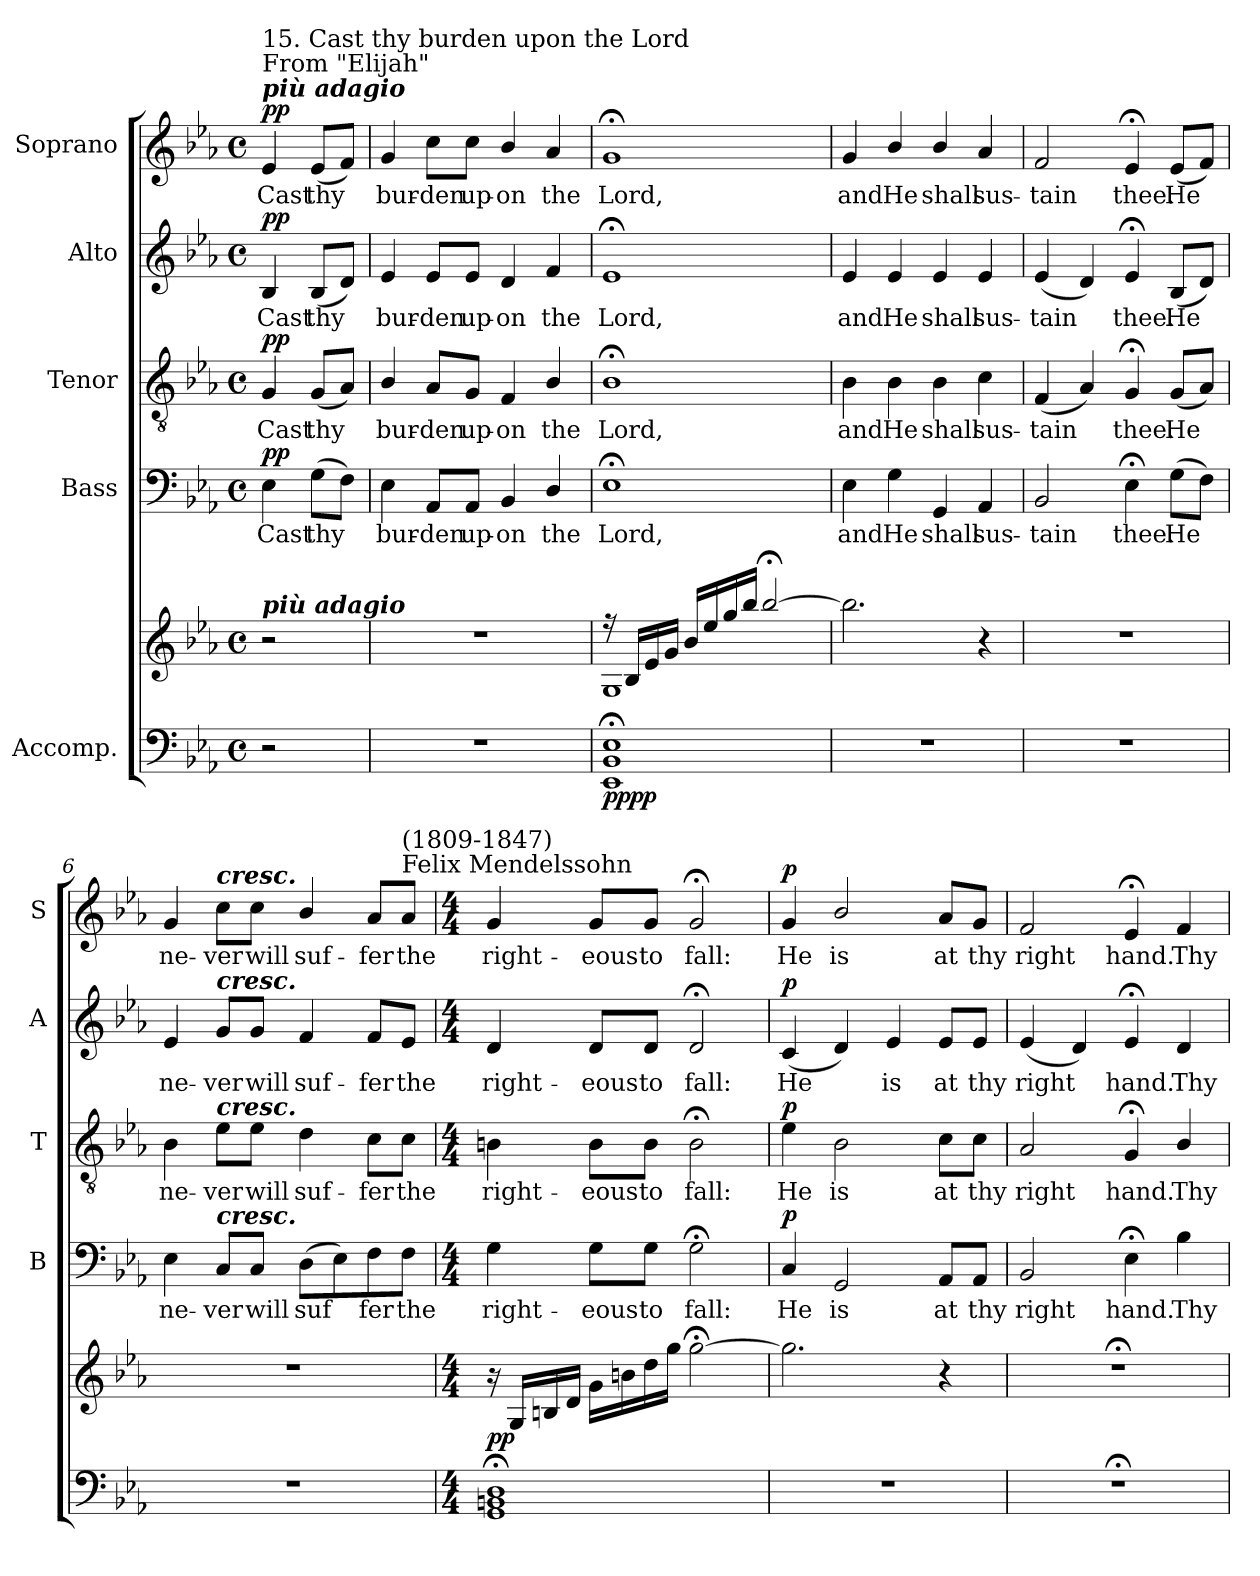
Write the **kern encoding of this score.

**kern	**kern	**dynam	**kern	**text	**dynam	**kern	**text	**dynam	**kern	**text	**dynam	**kern	**text	**dynam
*part5	*part5	*part5	*part4	*part4	*part4	*part3	*part3	*part3	*part2	*part2	*part2	*part1	*part1	*part1
*staff6	*staff5	*staff5/6	*staff4	*staff4	*staff4	*staff3	*staff3	*staff3	*staff2	*staff2	*staff2	*staff1	*staff1	*staff1
*I"Accomp.	*	*	*I"Bass	*	*	*I"Tenor	*	*	*I"Alto	*	*	*I"Soprano	*	*
*	*	*	*I'B	*	*	*I'T	*	*	*I'A	*	*	*I'S	*	*
*clefF4	*clefG2	*	*clefF4	*	*	*clefGv2	*	*	*clefG2	*	*	*clefG2	*	*
*k[b-e-a-]	*k[b-e-a-]	*	*k[b-e-a-]	*	*	*k[b-e-a-]	*	*	*k[b-e-a-]	*	*	*k[b-e-a-]	*	*
*E-:	*E-:	*	*E-:	*	*	*E-:	*	*	*E-:	*	*	*E-:	*	*
*M4/4	*M4/4	*	*M4/4	*	*	*M4/4	*	*	*M4/4	*	*	*M4/4	*	*
*met(c)	*met(c)	*	*met(c)	*	*	*met(c)	*	*	*met(c)	*	*	*met(c)	*	*
*MM120	*MM120	*	*MM120	*	*	*MM120	*	*	*MM120	*	*	*MM120	*	*
=1	=1	=1	=1	=1	=1	=1	=1	=1	=1	=1	=1	=1	=1	=1
!	!	!	!	!	!	!	!	!	!	!	!	!LO:TX:a:Bi:t=più adagio	!	!
!	!	!	!	!	!	!	!	!	!	!	!	!LO:TX:a:t=From "Elijah"	!	!
!	!	!	!	!	!	!	!	!	!	!	!	!LO:TX:a:t=15. Cast thy burden upon the Lord	!	!
!	!LO:TX:a:Bi:t=più adagio	!	!	!	!	!	!	!	!	!	!	!	!	!
!	!	!	!	!LO:LY:b	!LO:DY:b	!	!LO:LY:b	!LO:DY:b	!	!LO:LY:b	!LO:DY:b	!	!LO:LY:b	!LO:DY:b
2r	2r	.	4E-\	Cast	pp	4G/	Cast	pp	4B-/	Cast	pp	4e-/	Cast	pp
!	!	!	!	!LO:LY:b	!	!	!LO:LY:b	!	!	!LO:LY:b	!	!	!LO:LY:b	!
.	.	.	(>8G\L	thy	.	(<8G/L	thy	.	(<8B-/L	thy	.	(<8e-/L	thy	.
.	.	.	8F\J)	.	.	8A-/J)	.	.	8d/J)	.	.	8f/J)	.	.
=2	=2	=2	=2	=2	=2	=2	=2	=2	=2	=2	=2	=2	=2	=2
!	!	!	!	!LO:LY:b	!	!	!LO:LY:b	!	!	!LO:LY:b	!	!	!LO:LY:b	!
1r	1r	.	4E-\	bur-	.	4B-/	bur-	.	4e-/	bur-	.	4g/	bur-	.
!	!	!	!	!LO:LY:b	!	!	!LO:LY:b	!	!	!LO:LY:b	!	!	!LO:LY:b	!
.	.	.	8AA-/L	-den	.	8A-/L	-den	.	8e-/L	-den	.	8cc\L	-den	.
!	!	!	!	!LO:LY:b	!	!	!LO:LY:b	!	!	!LO:LY:b	!	!	!LO:LY:b	!
.	.	.	8AA-/J	up-	.	8G/J	up-	.	8e-/J	up-	.	8cc\J	up-	.
!	!	!	!	!LO:LY:b	!	!	!LO:LY:b	!	!	!LO:LY:b	!	!	!LO:LY:b	!
.	.	.	4BB-/	-on	.	4F/	-on	.	4d/	-on	.	4b-/	-on	.
!	!	!	!	!LO:LY:b	!	!	!LO:LY:b	!	!	!LO:LY:b	!	!	!LO:LY:b	!
.	.	.	4D/	the	.	4B-/	the	.	4f/	the	.	4a-/	the	.
=3	=3	=3	=3	=3	=3	=3	=3	=3	=3	=3	=3	=3	=3	=3
*	*^	*	*	*	*	*	*	*	*	*	*	*	*	*
!	!	!	!LO:DY:b=2	!	!LO:LY:b	!	!	!LO:LY:b	!	!	!LO:LY:b	!	!	!LO:LY:b	!
!	!	!	!LO:DY:n=1:b	!	!	!	!	!	!	!	!	!	!	!	!
1EE-;< 1BB-;< 1E-;<	16r	1G	pp pp	1E-;<	Lord,	.	1B-;<	Lord,	.	1e-;	Lord,	.	1g;	Lord,	.
.	16B-/LL	.	.	.	.	.	.	.	.	.	.	.	.	.	.
.	16e-/	.	.	.	.	.	.	.	.	.	.	.	.	.	.
.	16g/JJ	.	.	.	.	.	.	.	.	.	.	.	.	.	.
.	16b-/LL	.	.	.	.	.	.	.	.	.	.	.	.	.	.
.	16ee-/	.	.	.	.	.	.	.	.	.	.	.	.	.	.
.	16gg/	.	.	.	.	.	.	.	.	.	.	.	.	.	.
.	16bb-/JJ	.	.	.	.	.	.	.	.	.	.	.	.	.	.
.	[2bb-;/	.	.	.	.	.	.	.	.	.	.	.	.	.	.
*	*v	*v	*	*	*	*	*	*	*	*	*	*	*	*	*
=4	=4	=4	=4	=4	=4	=4	=4	=4	=4	=4	=4	=4	=4	=4
!	!	!	!	!LO:LY:b	!	!	!LO:LY:b	!	!	!LO:LY:b	!	!	!LO:LY:b	!
1r	2.bb-\]	.	4E-\	and	.	4B-\	and	.	4e-/	and	.	4g/	and	.
!	!	!	!	!LO:LY:b	!	!	!LO:LY:b	!	!	!LO:LY:b	!	!	!LO:LY:b	!
.	.	.	4G\	He	.	4B-\	He	.	4e-/	He	.	4b-/	He	.
!	!	!	!	!LO:LY:b	!	!	!LO:LY:b	!	!	!LO:LY:b	!	!	!LO:LY:b	!
.	.	.	4GG/	shall	.	4B-\	shall	.	4e-/	shall	.	4b-/	shall	.
!	!	!	!	!LO:LY:b	!	!	!LO:LY:b	!	!	!LO:LY:b	!	!	!LO:LY:b	!
.	4r	.	4AA-/	sus-	.	4c\	sus-	.	4e-/	sus-	.	4a-/	sus-	.
=5	=5	=5	=5	=5	=5	=5	=5	=5	=5	=5	=5	=5	=5	=5
!	!	!	!	!LO:LY:b	!	!	!LO:LY:b	!	!	!LO:LY:b	!	!	!LO:LY:b	!
1r	1r	.	2BB-/	-tain	.	(<4F/	-tain	.	(<4e-/	-tain	.	2f/	-tain	.
.	.	.	.	.	.	4A-/)	.	.	4d/)	.	.	.	.	.
!	!	!	!	!LO:LY:b	!	!	!LO:LY:b	!	!	!LO:LY:b	!	!	!LO:LY:b	!
.	.	.	4E-;<\	thee.	.	4G;/	thee.	.	4e-;/	thee.	.	4e-;/	thee.	.
!	!	!	!	!LO:LY:b	!	!	!LO:LY:b	!	!	!LO:LY:b	!	!	!LO:LY:b	!
.	.	.	(>8G\L	He	.	(<8G/L	He	.	(<8B-/L	He	.	(<8e-/L	He	.
.	.	.	8F\J)	.	.	8A-/J)	.	.	8d/J)	.	.	8f/J)	.	.
=6	=6	=6	=6	=6	=6	=6	=6	=6	=6	=6	=6	=6	=6	=6
!	!	!	!	!LO:LY:b	!	!	!LO:LY:b	!	!	!LO:LY:b	!	!	!LO:LY:b	!
1r	1r	.	4E-\	ne-	.	4B-\	ne-	.	4e-/	ne-	.	4g/	ne-	.
!	!	!	!	!	!	!	!	!	!	!	!	!LO:TX:a:Bi:t=cresc.	!	!
!	!	!	!	!	!	!	!	!	!LO:TX:a:Bi:t=cresc.	!	!	!	!	!
!	!	!	!	!	!	!LO:TX:a:Bi:t=cresc.	!	!	!	!	!	!	!	!
!	!	!	!LO:TX:a:Bi:t=cresc.	!	!	!	!	!	!	!	!	!	!	!
!	!	!	!	!LO:LY:b	!	!	!LO:LY:b	!	!	!LO:LY:b	!	!	!LO:LY:b	!
.	.	.	8C/L	-ver	.	8e-\L	-ver	.	8g/L	-ver	.	8cc\L	-ver	.
!	!	!	!	!LO:LY:b	!	!	!LO:LY:b	!	!	!LO:LY:b	!	!	!LO:LY:b	!
.	.	.	8C/J	will	.	8e-\J	will	.	8g/J	will	.	8cc\J	will	.
!	!	!	!	!LO:LY:b	!	!	!LO:LY:b	!	!	!LO:LY:b	!	!	!LO:LY:b	!
.	.	.	(>8D\L	suf­	.	4d\	suf-	.	4f/	suf-	.	4b-/	suf-	.
.	.	.	8E-\)	.	.	.	.	.	.	.	.	.	.	.
!	!	!	!	!LO:LY:b	!	!	!LO:LY:b	!	!	!LO:LY:b	!	!	!LO:LY:b	!
.	.	.	8F\	fer	.	8c\L	-fer	.	8f/L	-fer	.	8a-/L	-fer	.
!	!	!	!	!	!	!	!	!	!	!	!	!LO:TX:a:t=Felix Mendelssohn	!	!
!	!	!	!	!	!	!	!	!	!	!	!	!LO:TX:a:t=(1809-1847)	!	!
!	!	!	!	!LO:LY:b	!	!	!LO:LY:b	!	!	!LO:LY:b	!	!	!LO:LY:b	!
.	.	.	8F\J	the	.	8c\J	the	.	8e-/J	the	.	8a-/J	the	.
!!LO:PB:g=z
=7	=7	=7	=7	=7	=7	=7	=7	=7	=7	=7	=7	=7	=7	=7
*M4/4	*M4/4	*	*M4/4	*	*	*M4/4	*	*	*M4/4	*	*	*M4/4	*	*
!	!	!LO:DY:b	!	!LO:LY:b	!	!	!LO:LY:b	!	!	!LO:LY:b	!	!	!LO:LY:b	!
1GG;< 1BBn;< 1D;<	16r	pp	4G\	right-	.	4Bn\	right-	.	4d/	right-	.	4g/	right-	.
.	16G/LL	.	.	.	.	.	.	.	.	.	.	.	.	.
.	16Bn/	.	.	.	.	.	.	.	.	.	.	.	.	.
.	16d/JJ	.	.	.	.	.	.	.	.	.	.	.	.	.
!	!	!	!	!LO:LY:b	!	!	!LO:LY:b	!	!	!LO:LY:b	!	!	!LO:LY:b	!
.	16g\LL	.	8G\L	-eous	.	8B\L	-eous	.	8d/L	-eous	.	8g/L	-eous	.
.	16bn\	.	.	.	.	.	.	.	.	.	.	.	.	.
!	!	!	!	!LO:LY:b	!	!	!LO:LY:b	!	!	!LO:LY:b	!	!	!LO:LY:b	!
.	16dd\	.	8G\J	to	.	8B\J	to	.	8d/J	to	.	8g/J	to	.
.	16gg\JJ	.	.	.	.	.	.	.	.	.	.	.	.	.
!	!	!	!	!LO:LY:b	!	!	!LO:LY:b	!	!	!LO:LY:b	!	!	!LO:LY:b	!
.	[2gg;<\	.	2G;<\	fall:	.	2B;<\	fall:	.	2d;/	fall:	.	2g;/	fall:	.
=8	=8	=8	=8	=8	=8	=8	=8	=8	=8	=8	=8	=8	=8	=8
!	!	!	!	!LO:LY:b	!LO:DY:b	!	!LO:LY:b	!LO:DY:b	!	!LO:LY:b	!LO:DY:b	!	!LO:LY:b	!LO:DY:b
1r	2.gg\]	.	4C/	He	p	4e-\	He	p	(<4c/	He	p	4g/	He	p
!	!	!	!	!LO:LY:b	!	!	!LO:LY:b	!	!	!	!	!	!LO:LY:b	!
.	.	.	2GG/	is	.	2B-i\	is	.	4d/)	.	.	2b-/	is	.
!	!	!	!	!	!	!	!	!	!	!LO:LY:b	!	!	!	!
.	.	.	.	.	.	.	.	.	4e-/	is	.	.	.	.
!	!	!	!	!LO:LY:b	!	!	!LO:LY:b	!	!	!LO:LY:b	!	!	!LO:LY:b	!
.	4r	.	8AA-/L	at	.	8c\L	at	.	8e-/L	at	.	8a-/L	at	.
!	!	!	!	!LO:LY:b	!	!	!LO:LY:b	!	!	!LO:LY:b	!	!	!LO:LY:b	!
.	.	.	8AA-/J	thy	.	8c\J	thy	.	8e-/J	thy	.	8g/J	thy	.
=9	=9	=9	=9	=9	=9	=9	=9	=9	=9	=9	=9	=9	=9	=9
!	!	!	!	!LO:LY:b	!	!	!LO:LY:b	!	!	!LO:LY:b	!	!	!LO:LY:b	!
1r;	1r;<	.	2BB-/	right	.	2A-/	right	.	(<4e-/	right	.	2f/	right	.
.	.	.	.	.	.	.	.	.	4d/)	.	.	.	.	.
!	!	!	!	!LO:LY:b	!	!	!LO:LY:b	!	!	!LO:LY:b	!	!	!LO:LY:b	!
.	.	.	4E-;<\	hand.	.	4G;/	hand.	.	4e-;/	hand.	.	4e-;/	hand.	.
!	!	!	!	!LO:LY:b	!	!	!LO:LY:b	!	!	!LO:LY:b	!	!	!LO:LY:b	!
.	.	.	4B-\	Thy	.	4B-/	Thy	.	4d/	Thy	.	4f/	Thy	.
=	=	=	=	=	=	=	=	=	=	=	=	=	=	=
*-	*-	*-	*-	*-	*-	*-	*-	*-	*-	*-	*-	*-	*-	*-
